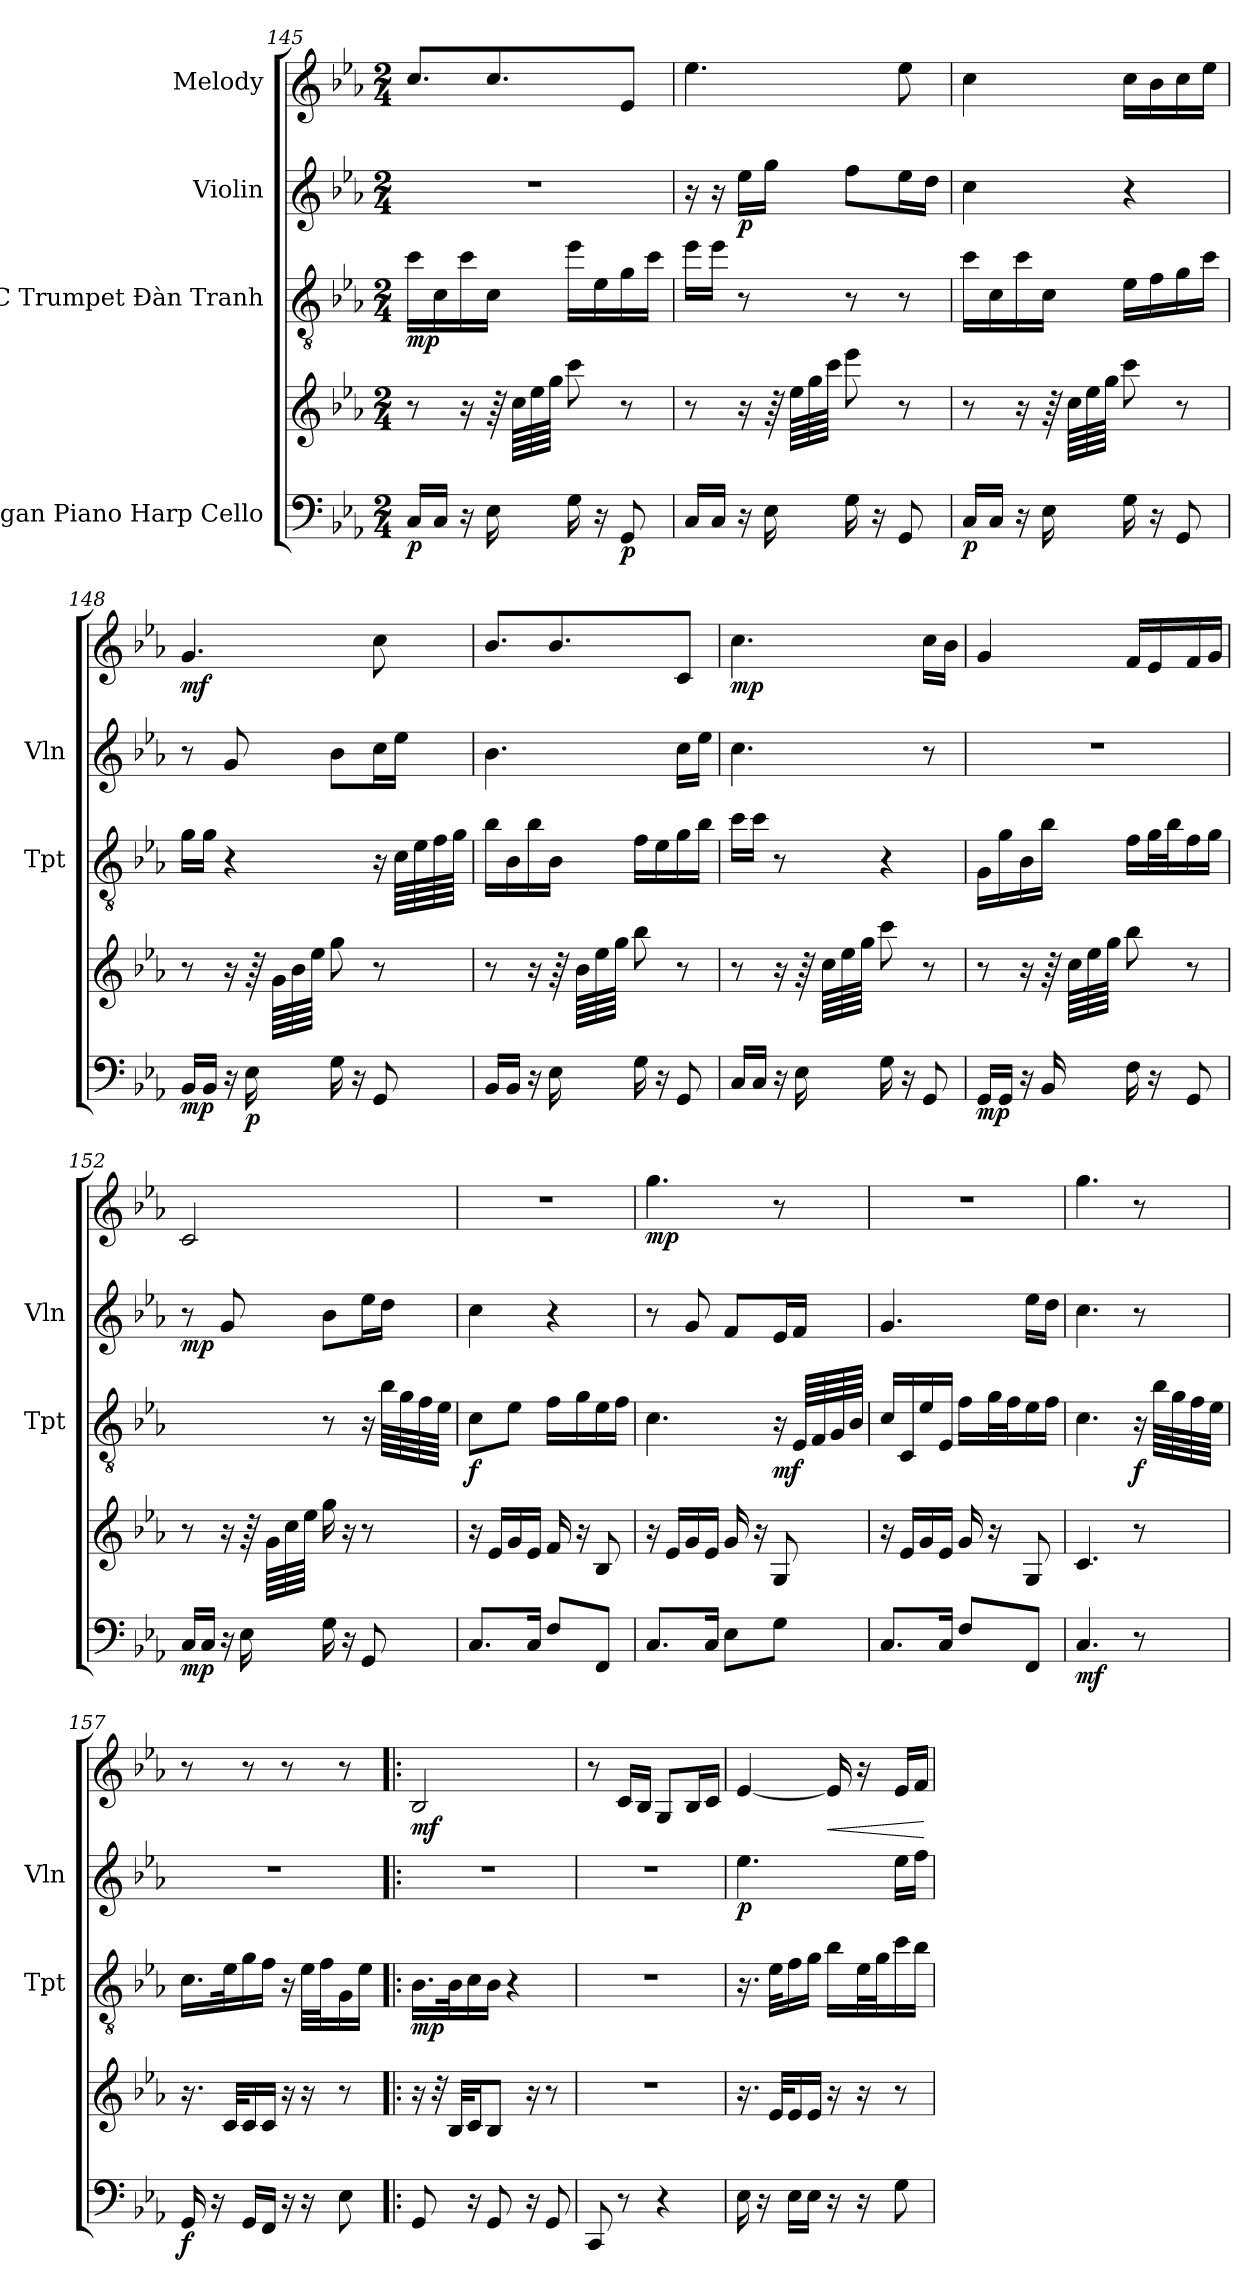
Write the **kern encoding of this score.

**kern	**kern	**dynam	**kern	**dynam	**kern	**dynam	**kern	**dynam
*part4	*part4	*part4	*part3	*part3	*part2	*part2	*part1	*part1
*staff5	*staff4	*staff4/5	*staff3	*staff3	*staff2	*staff2	*staff1	*staff1
*I"Organ Piano Harp Cello	*	*	*I"C Trumpet Đàn Tranh	*	*I"Violin	*	*I"Melody	*
*	*	*	*I'Tpt	*	*I'Vln	*	*	*
*clefF4	*clefG2	*	*clefGv2	*	*clefG2	*	*clefG2	*
*k[b-e-a-]	*k[b-e-a-]	*	*k[b-e-a-]	*	*k[b-e-a-]	*	*k[b-e-a-]	*
*M2/4	*M2/4	*	*M2/4	*	*M2/4	*	*M2/4	*
=145	=145	=145	=145	=145	=145	=145	=145	=145
!	!	!LO:DY:b=2	!	!LO:DY:b	!	!	!	!
16C/LL	8r	p	16cc\LL	mp	2r	.	8.cc/L	.
16C/JJ	.	.	16c\	.	.	.	.	.
16r	16r	.	16cc\	.	.	.	.	.
16E-\	64r	.	16c\JJ	.	.	.	8.cc/	.
.	64cc\LLLL	.	.	.	.	.	.	.
.	64ee-\	.	.	.	.	.	.	.
.	64gg\JJJJ	.	.	.	.	.	.	.
16G\	8ccc\	.	16ee-\LL	.	.	.	.	.
16r	.	.	16e-\	.	.	.	.	.
!	!	!LO:DY:b=2	!	!	!	!	!	!
8GG/	8r	p	16g\	.	.	.	8e-/J	.
.	.	.	16cc\JJ	.	.	.	.	.
=146	=146	=146	=146	=146	=146	=146	=146	=146
16C/LL	8r	.	16ee-\LL	.	16r	.	4.ee-\	.
16C/JJ	.	.	16ee-\JJ	.	16r	.	.	.
!	!	!	!	!	!	!LO:DY:b	!	!
16r	16r	.	8r	.	16ee-\LL	p	.	.
16E-\	64r	.	.	.	16gg\JJ	.	.	.
.	64ee-\LLLL	.	.	.	.	.	.	.
.	64gg\	.	.	.	.	.	.	.
.	64ccc\JJJJ	.	.	.	.	.	.	.
16G\	8eee-\	.	8r	.	8ff\L	.	.	.
16r	.	.	.	.	.	.	.	.
8GG/	8r	.	8r	.	16ee-\L	.	8ee-\	.
.	.	.	.	.	16dd\JJ	.	.	.
!!LO:PB:g=z
=147	=147	=147	=147	=147	=147	=147	=147	=147
!	!	!LO:DY:b=2	!	!	!	!	!	!
16C/LL	8r	p	16cc\LL	.	4cc\	.	4cc\	.
16C/JJ	.	.	16c\	.	.	.	.	.
16r	16r	.	16cc\	.	.	.	.	.
16E-\	64r	.	16c\JJ	.	.	.	.	.
.	64cc\LLLL	.	.	.	.	.	.	.
.	64ee-\	.	.	.	.	.	.	.
.	64gg\JJJJ	.	.	.	.	.	.	.
16G\	8ccc\	.	16e-\LL	.	4r	.	16cc\LL	.
16r	.	.	16f\	.	.	.	16b-\	.
8GG/	8r	.	16g\	.	.	.	16cc\	.
.	.	.	16cc\JJ	.	.	.	16ee-\JJ	.
=148	=148	=148	=148	=148	=148	=148	=148	=148
!	!	!LO:DY:b=2	!	!	!	!	!	!LO:DY:b
16BB-/LL	8r	mp	16g\LL	.	8r	.	4.g/	mf
16BB-/JJ	.	.	16g\JJ	.	.	.	.	.
16r	16r	.	4r	.	8g/	.	.	.
!	!	!LO:DY:b=2	!	!	!	!	!	!
16E-\	64r	p	.	.	.	.	.	.
.	64g\LLLL	.	.	.	.	.	.	.
.	64b-\	.	.	.	.	.	.	.
.	64ee-\JJJJ	.	.	.	.	.	.	.
16G\	8gg\	.	.	.	8b-\L	.	.	.
16r	.	.	.	.	.	.	.	.
8GG/	8r	.	16r	.	16cc\L	.	8cc\	.
.	.	.	64c\LLLL	.	16ee-\JJ	.	.	.
.	.	.	64e-\	.	.	.	.	.
.	.	.	64f\	.	.	.	.	.
.	.	.	64g\JJJJ	.	.	.	.	.
=149	=149	=149	=149	=149	=149	=149	=149	=149
16BB-/LL	8r	.	16b-\LL	.	4.b-\	.	8.b-/L	.
16BB-/JJ	.	.	16B-\	.	.	.	.	.
16r	16r	.	16b-\	.	.	.	.	.
16E-\	64r	.	16B-\JJ	.	.	.	8.b-/	.
.	64b-\LLLL	.	.	.	.	.	.	.
.	64ee-\	.	.	.	.	.	.	.
.	64gg\JJJJ	.	.	.	.	.	.	.
16G\	8bb-\	.	16f\LL	.	.	.	.	.
16r	.	.	16e-\	.	.	.	.	.
8GG/	8r	.	16g\	.	16cc\LL	.	8c/J	.
.	.	.	16b-\JJ	.	16ee-\JJ	.	.	.
=150	=150	=150	=150	=150	=150	=150	=150	=150
!	!	!	!	!	!	!	!	!LO:DY:b
16C/LL	8r	.	16cc\LL	.	4.cc\	.	4.cc\	mp
16C/JJ	.	.	16cc\JJ	.	.	.	.	.
16r	16r	.	8r	.	.	.	.	.
16E-\	64r	.	.	.	.	.	.	.
.	64cc\LLLL	.	.	.	.	.	.	.
.	64ee-\	.	.	.	.	.	.	.
.	64gg\JJJJ	.	.	.	.	.	.	.
16G\	8ccc\	.	4r	.	.	.	.	.
16r	.	.	.	.	.	.	.	.
8GG/	8r	.	.	.	8r	.	16cc\LL	.
.	.	.	.	.	.	.	16b-\JJ	.
=151	=151	=151	=151	=151	=151	=151	=151	=151
!	!	!LO:DY:b=2	!	!	!	!	!	!
16GG/LL	8r	mp	16G\LL	.	2r	.	4g/	.
16GG/JJ	.	.	16g\	.	.	.	.	.
16r	16r	.	16B-\	.	.	.	.	.
16BB-/	64r	.	16b-\JJ	.	.	.	.	.
.	64cc\LLLL	.	.	.	.	.	.	.
.	64ee-\	.	.	.	.	.	.	.
.	64gg\JJJJ	.	.	.	.	.	.	.
16F\	8bb-\	.	16f\LL	.	.	.	16f/LL	.
16r	.	.	32g\L	.	.	.	16e-/	.
.	.	.	32b-\J	.	.	.	.	.
8GG/	8r	.	16f\	.	.	.	16f/	.
.	.	.	16g\JJ	.	.	.	16g/JJ	.
!!LO:LB:g=z
=152	=152	=152	=152	=152	=152	=152	=152	=152
!	!	!LO:DY:b=2	!	!	!	!LO:DY:b	!	!
16C/LL	8r	mp	4c\yy	.	8r	mp	2c/	.
16C/JJ	.	.	.	.	.	.	.	.
16r	16r	.	.	.	8g/	.	.	.
16E-\	64r	.	.	.	.	.	.	.
.	64g\LLLL	.	.	.	.	.	.	.
.	64cc\	.	.	.	.	.	.	.
.	64ee-\JJJJ	.	.	.	.	.	.	.
16G\	16gg\	.	8r	.	8b-\L	.	.	.
16r	16r	.	.	.	.	.	.	.
8GG/	8r	.	16r	.	16ee-\L	.	.	.
.	.	.	64b-\LLLL	.	16dd\JJ	.	.	.
.	.	.	64g\	.	.	.	.	.
.	.	.	64f\	.	.	.	.	.
.	.	.	64e-\JJJJ	.	.	.	.	.
=153	=153	=153	=153	=153	=153	=153	=153	=153
!	!	!LO:DY:b=2	!	!	!	!	!	!
!	!	!LO:DY:n=1:b	!	!LO:DY:b	!	!	!	!
8.C/L	16r	mf mp	8c\L	f	4cc\	.	2r	.
.	16e-/LL	.	.	.	.	.	.	.
.	16g/	.	8e-\J	.	.	.	.	.
16C/Jk	16e-/JJ	.	.	.	.	.	.	.
8F/L	16f/	.	16f\LL	.	4r	.	.	.
.	16r	.	16g\	.	.	.	.	.
8FF/J	8B-/	.	16e-\	.	.	.	.	.
.	.	.	16f\JJ	.	.	.	.	.
=154	=154	=154	=154	=154	=154	=154	=154	=154
!	!	!	!	!	!	!	!	!LO:DY:b
8.C/L	16r	.	4.c\	.	8r	.	4.gg\	mp
.	16e-/LL	.	.	.	.	.	.	.
.	16g/	.	.	.	8g/	.	.	.
16C/Jk	16e-/JJ	.	.	.	.	.	.	.
8E-\L	16g/	.	.	.	8f/L	.	.	.
.	16r	.	.	.	.	.	.	.
!	!	!	!	!LO:DY:b	!	!	!	!
8G\J	8G/	.	16r	mf	16e-/L	.	8r	.
.	.	.	64E-/LLLL	.	16f/JJ	.	.	.
.	.	.	64F/	.	.	.	.	.
.	.	.	64G/	.	.	.	.	.
.	.	.	64B-/JJJJ	.	.	.	.	.
=155	=155	=155	=155	=155	=155	=155	=155	=155
!	!	!LO:DY:b=2	!	!	!	!	!	!
!	!	!LO:DY:n=1:b	!	!	!	!	!	!
8.C/L	16r	mf mf	16c/LL	.	4.g/	.	2r	.
.	16e-/LL	.	16C/	.	.	.	.	.
.	16g/	.	16e-/	.	.	.	.	.
16C/Jk	16e-/JJ	.	16E-/JJ	.	.	.	.	.
8F/L	16g/	.	16f\LL	.	.	.	.	.
.	16r	.	32g\L	.	.	.	.	.
.	.	.	32f\J	.	.	.	.	.
8FF/J	8G/	.	16e-\	.	16ee-\LL	.	.	.
.	.	.	16f\JJ	.	16dd\JJ	.	.	.
!!LO:LB:g=z
=156	=156	=156	=156	=156	=156	=156	=156	=156
*	*	*	*	*	*	*	*MM20	*
!	!	!LO:DY:b=2	!	!	!	!	!	!
4.C/	4.c/	mf	4.c\	.	4.cc\	.	4.gg\	.
!	!	!	!	!LO:DY:b	!	!	!	!
8r	8r	.	16r	f	8r	.	8r	.
.	.	.	64b-\LLLL	.	.	.	.	.
.	.	.	64g\	.	.	.	.	.
.	.	.	64f\	.	.	.	.	.
.	.	.	64e-\JJJJ	.	.	.	.	.
=157	=157	=157	=157	=157	=157	=157	=157	=157
*	*	*	*	*	*	*	*MM55	*
!	!	!LO:DY:b=2	!	!	!	!	!	!
16GG/	16.r	f	16.c\LL	.	2r	.	8r	.
16r	.	.	.	.	.	.	.	.
.	32c/KLL	.	32e-\K	.	.	.	.	.
16GG/LL	16c/	.	16g\	.	.	.	8r	.
16FF/JJ	16c/JJ	.	16f\JJ	.	.	.	.	.
16r	16r	.	16r	.	.	.	8r	.
16r	16r	.	32e-\LLL	.	.	.	.	.
.	.	.	32f\J	.	.	.	.	.
8E-\	8r	.	16G\	.	.	.	8r	.
.	.	.	16e-\JJ	.	.	.	.	.
=158!|:	=158!|:	=158!|:	=158!|:	=158!|:	=158!|:	=158!|:	=158!|:	=158!|:
!	!	!LO:DY:b=2	!	!	!	!	!	!
!	!	!LO:DY:n=1:b	!	!LO:DY:b	!	!	!	!LO:DY:b
8GG/	16r	mf p	16.B-\LL	mp	2r	.	2B-/	mf
.	32r	.	.	.	.	.	.	.
.	32B-/KLL	.	32B-\K	.	.	.	.	.
16r	16c/J	.	16c\	.	.	.	.	.
8GG/	8B-/J	.	16B-\JJ	.	.	.	.	.
.	.	.	4r	.	.	.	.	.
16r	16r	.	.	.	.	.	.	.
8GG/	8r	.	.	.	.	.	.	.
=159	=159	=159	=159	=159	=159	=159	=159	=159
8CC/	2r	.	2r	.	2r	.	8r	.
8r	.	.	.	.	.	.	16c/LL	.
.	.	.	.	.	.	.	16B-/JJ	.
4r	.	.	.	.	.	.	8G/L	.
.	.	.	.	.	.	.	16B-/L	.
.	.	.	.	.	.	.	16c/JJ	.
=160	=160	=160	=160	=160	=160	=160	=160	=160
!	!	!	!	!	!	!LO:DY:b	!	!
16E-\	16.r	.	16.r	.	4.ee-\	p	[4e-/	.
16r	.	.	.	.	.	.	.	.
.	32e-/KLL	.	32e-\KLL	.	.	.	.	.
16E-\LL	16e-/	.	16f\	.	.	.	.	.
16E-\JJ	16e-/JJ	.	16g\JJ	.	.	.	.	.
!	!	!	!	!	!	!	!	!LO:HP:b
16r	16r	.	16b-\LL	.	.	.	16e-/]	<
16r	16r	.	32e-\L	.	.	.	16r	.
.	.	.	32g\J	.	.	.	.	.
8G\	8r	.	16cc\	.	16ee-\LL	.	16e-/LL	.
.	.	.	16b-\JJ	.	16ff\JJ	.	16f/JJ	.
.	.	.	.	.	.	.	.	[
=	=	=	=	=	=	=	=	=
*-	*-	*-	*-	*-	*-	*-	*-	*-
